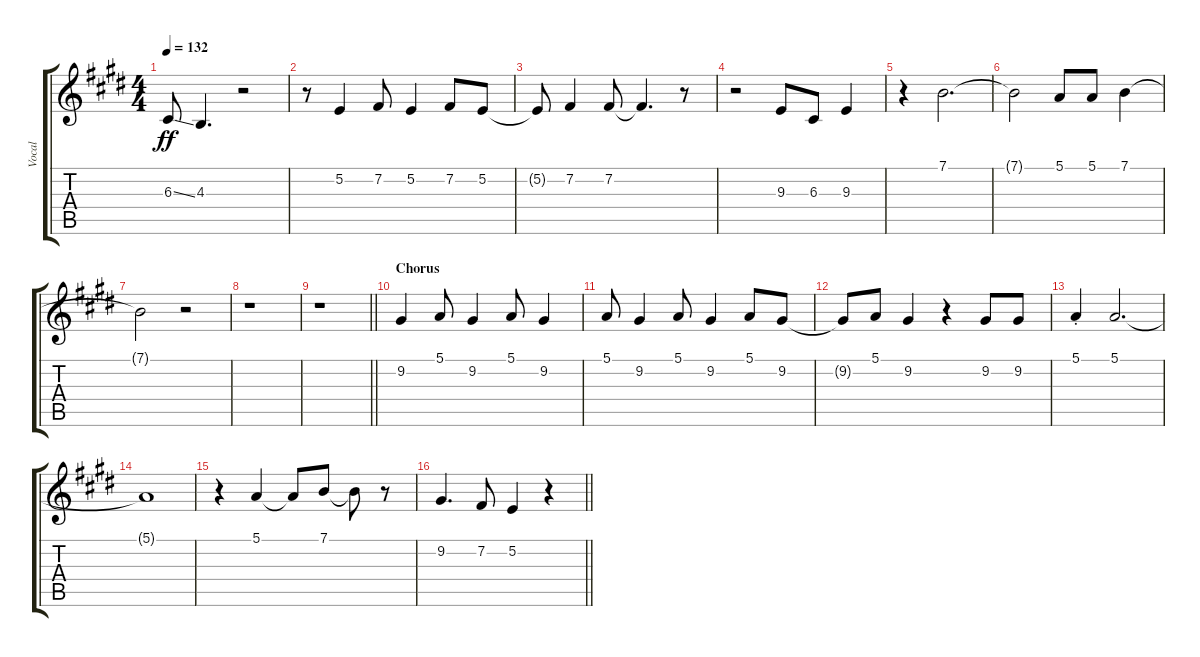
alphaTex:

\track ("Vocal" "Vocal") {instrument synthvoice}
\staff {score tabs}
\tuning (E4 B3 G3 D3 A2 E2) {hide}
\ts (4 4)
\tempo 132
\clef g2
\ks e
6.3{ss}.8{dy ff} 4.3.4{d} r.2 |
r.8 5.2.4 7.2.8 5.2.4 7.2.8 5.2.8 |
5.2{t}.8 7.2.4 7.2.8 7.2{t}.4{d} r.8 |
r.2 9.3.8 6.3.8 9.3.4 |
r.4 7.1.2{d} |
7.1{t}.2 5.1.8 5.1.8 7.1.4 |
7.1{t}.2 r.2 |
r.1 |
\barLineRight lightlight
r.1 |
\section ("" "Chorus")
9.2.4 5.1.8 9.2.4 5.1.8 9.2.4 |
5.1.8 9.2.4 5.1.8 9.2.4 5.1.8 9.2.8 |
9.2{t}.8 5.1.8 9.2.4 r.4 9.2.8 9.2.8 |
5.1{st}.4 5.1.2{d} |
5.1{t}.1 |
r.4 5.1.4 5.1{t}.8 7.1.8 7.1{t}.8 r.8 |
\barLineRight lightlight
9.2.4{d} 7.2.8 5.2.4 r.4
